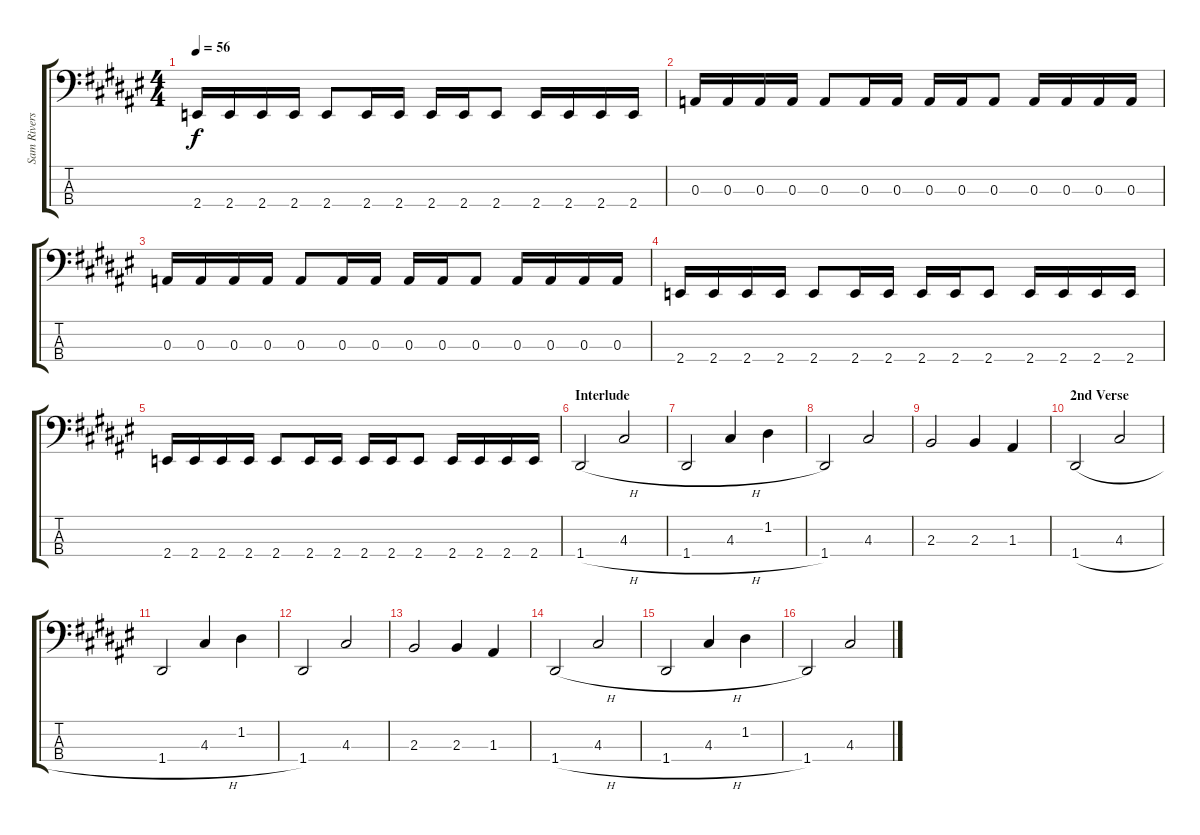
\track ("Sam Rivers" "Sam Rivers") {instrument acousticbass}
\staff {score tabs}
\tuning (G2 D2 A1 D1) {hide}
\ts (4 4)
\tempo 56
\clef f4
\ks f#
2.4.16{dy f} 2.4.16 2.4.16 2.4.16 2.4.8 2.4.16 2.4.16 2.4.16 2.4.16 2.4.8 2.4.16 2.4.16 2.4.16 2.4.16 |
0.3.16 0.3.16 0.3.16 0.3.16 0.3.8 0.3.16 0.3.16 0.3.16 0.3.16 0.3.8 0.3.16 0.3.16 0.3.16 0.3.16 |
0.3.16 0.3.16 0.3.16 0.3.16 0.3.8 0.3.16 0.3.16 0.3.16 0.3.16 0.3.8 0.3.16 0.3.16 0.3.16 0.3.16 |
2.4.16 2.4.16 2.4.16 2.4.16 2.4.8 2.4.16 2.4.16 2.4.16 2.4.16 2.4.8 2.4.16 2.4.16 2.4.16 2.4.16 |
2.4.16 2.4.16 2.4.16 2.4.16 2.4.8 2.4.16 2.4.16 2.4.16 2.4.16 2.4.8 2.4.16 2.4.16 2.4.16 2.4.16 |
\section ("" "Interlude")
1.4{h}.2 4.3.2 |
1.4{h}.2 4.3.4 1.2.4 |
1.4.2 4.3.2 |
2.3.2 2.3.4 1.3.4 |
\section ("" "2nd Verse")
1.4{h}.2 4.3.2 |
1.4{h}.2 4.3.4 1.2.4 |
1.4.2 4.3.2 |
2.3.2 2.3.4 1.3.4 |
1.4{h}.2 4.3.2 |
1.4{h}.2 4.3.4 1.2.4 |
1.4.2 4.3.2
